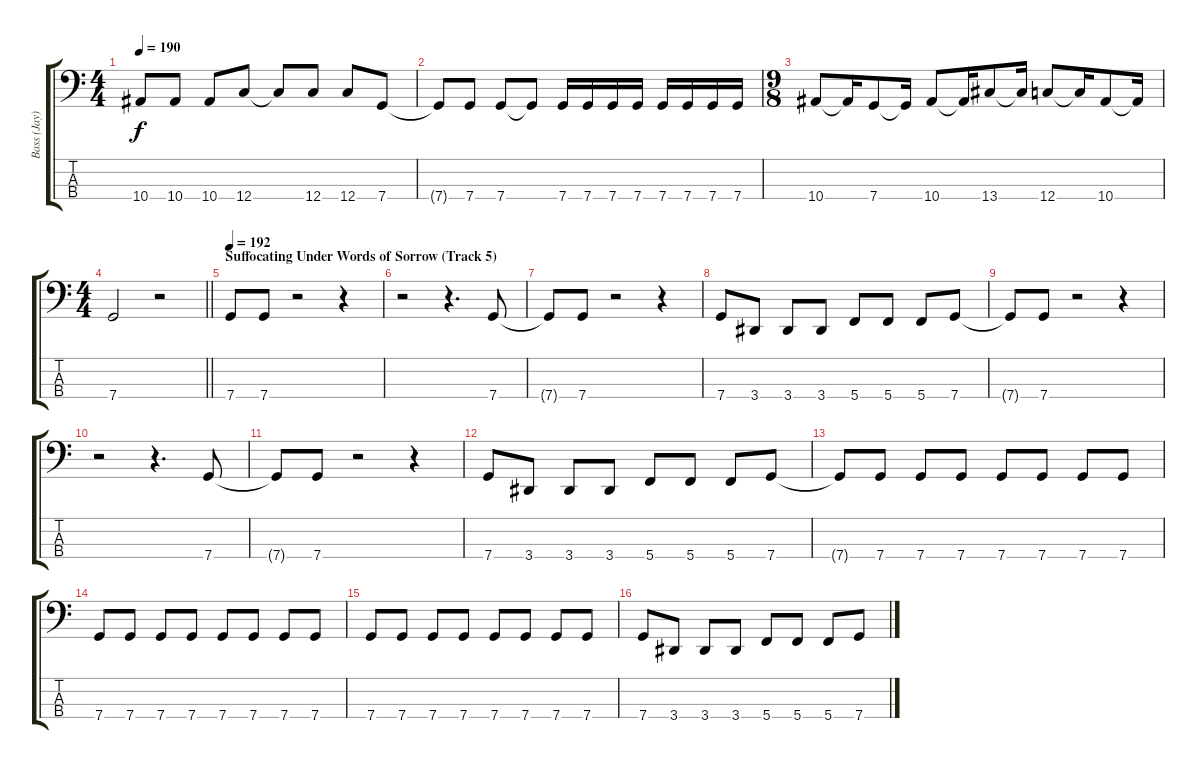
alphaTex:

\track ("Bass (Jay)" "Bass (Jay)") {instrument electricbasspick}
\staff {score tabs}
\tuning (F2 C2 G1 C1) {hide}
\ts (4 4)
\tempo 190
\clef f4
\ks c
10.4{t}.8{dy f} 10.4.8 10.4.8 12.4.8 12.4{t}.8 12.4.8 12.4.8 7.4.8 |
7.4{t}.8 7.4.8 7.4.8 7.4{t}.8 7.4.16 7.4.16 7.4.16 7.4.16 7.4.16 7.4.16 7.4.16 7.4.16 |
\ts (9 8)
10.4.8 10.4{t}.16 7.4.8 7.4{t}.16 10.4.8 10.4{t}.16 13.4.8 13.4{t}.16 12.4.8 12.4{t}.16 10.4.8 10.4{t}.16 |
\ts (4 4)
\barLineRight lightlight
7.4.2 r.2 |
\section ("" "Suffocating Under Words of Sorrow (Track 5)")
\tempo 192
7.4.8 7.4.8 r.2 r.4 |
r.2 r.4{d} 7.4.8 |
7.4{t}.8 7.4.8 r.2 r.4 |
7.4.8 3.4.8 3.4.8 3.4.8 5.4.8 5.4.8 5.4.8 7.4.8 |
7.4{t}.8 7.4.8 r.2 r.4 |
r.2 r.4{d} 7.4.8 |
7.4{t}.8 7.4.8 r.2 r.4 |
7.4.8 3.4.8 3.4.8 3.4.8 5.4.8 5.4.8 5.4.8 7.4.8 |
7.4{t}.8 7.4.8 7.4.8 7.4.8 7.4.8 7.4.8 7.4.8 7.4.8 |
7.4.8 7.4.8 7.4.8 7.4.8 7.4.8 7.4.8 7.4.8 7.4.8 |
7.4.8 7.4.8 7.4.8 7.4.8 7.4.8 7.4.8 7.4.8 7.4.8 |
7.4.8 3.4.8 3.4.8 3.4.8 5.4.8 5.4.8 5.4.8 7.4.8
